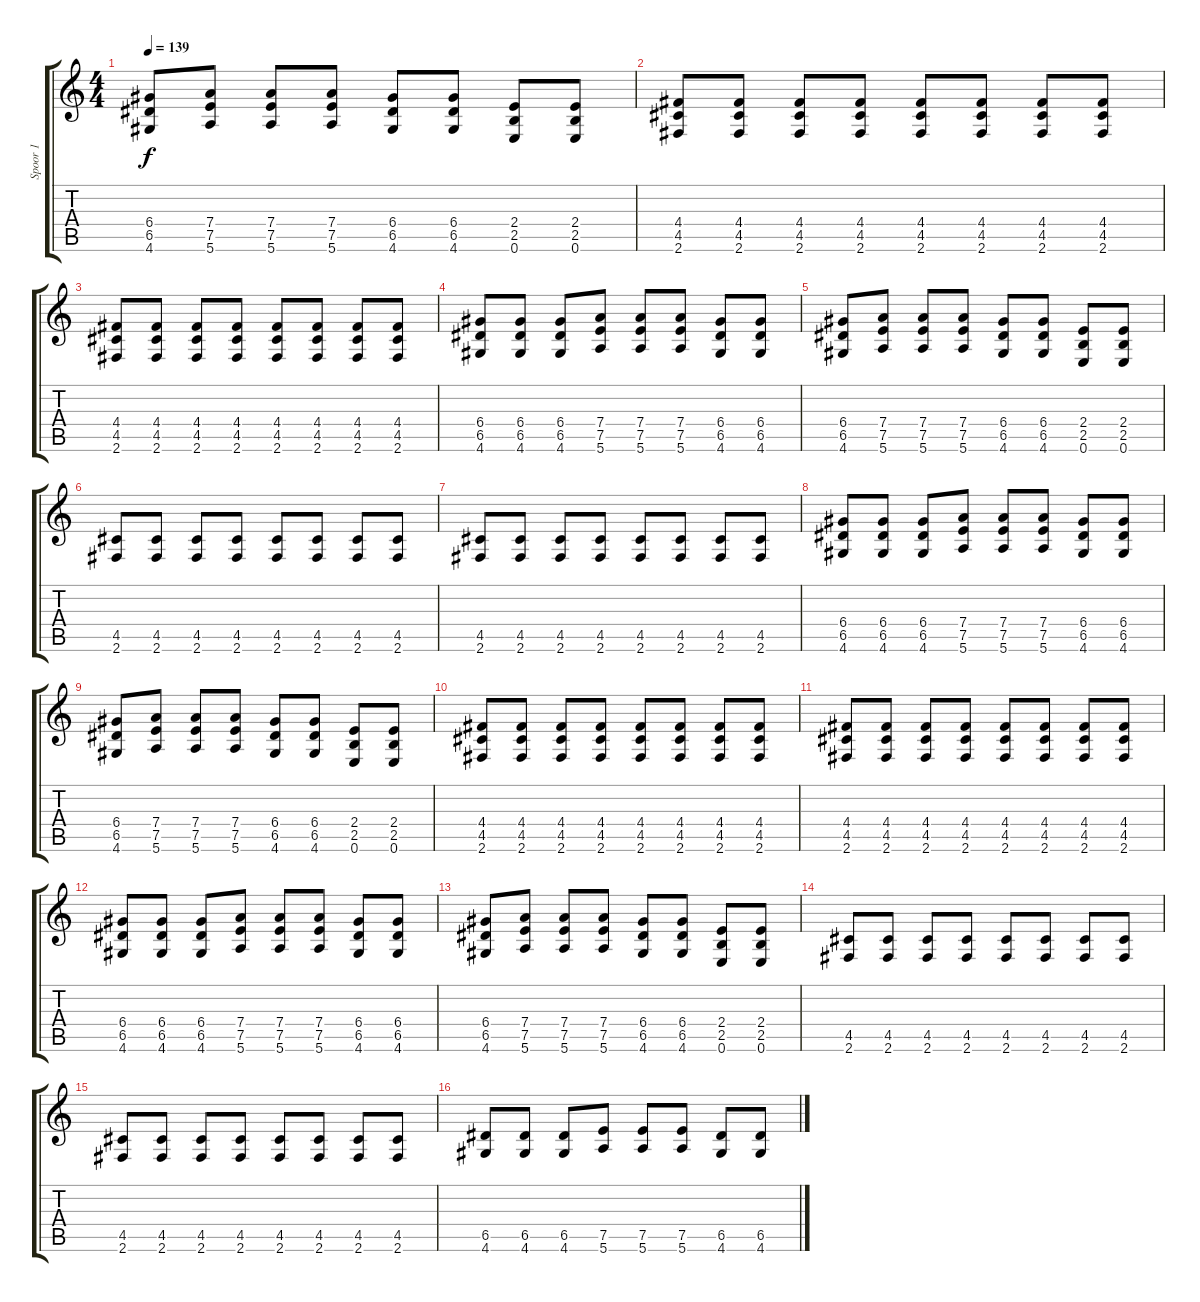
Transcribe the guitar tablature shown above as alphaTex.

\track ("Spoor 1" "Spoor 1") {instrument overdrivenguitar}
\staff {score tabs}
\tuning (E4 B3 G3 D3 A2 E2) {hide}
\ts (4 4)
\tempo 139
\clef g2
\ks c
(6.4 6.5 4.6).8{dy f} (7.4 7.5 5.6).8 (7.4 7.5 5.6).8 (7.4 7.5 5.6).8 (6.4 6.5 4.6).8 (6.4 6.5 4.6).8 (2.4 2.5 0.6).8 (2.4 2.5 0.6).8 |
(4.4 4.5 2.6).8 (4.4 4.5 2.6).8 (4.4 4.5 2.6).8 (4.4 4.5 2.6).8 (4.4 4.5 2.6).8 (4.4 4.5 2.6).8 (4.4 4.5 2.6).8 (4.4 4.5 2.6).8 |
(4.4 4.5 2.6).8 (4.4 4.5 2.6).8 (4.4 4.5 2.6).8 (4.4 4.5 2.6).8 (4.4 4.5 2.6).8 (4.4 4.5 2.6).8 (4.4 4.5 2.6).8 (4.4 4.5 2.6).8 |
(6.4 6.5 4.6).8 (6.4 6.5 4.6).8 (6.4 6.5 4.6).8 (7.4 7.5 5.6).8 (7.4 7.5 5.6).8 (7.4 7.5 5.6).8 (6.4 6.5 4.6).8 (6.4 6.5 4.6).8 |
(6.4 6.5 4.6).8 (7.4 7.5 5.6).8 (7.4 7.5 5.6).8 (7.4 7.5 5.6).8 (6.4 6.5 4.6).8 (6.4 6.5 4.6).8 (2.4 2.5 0.6).8 (2.4 2.5 0.6).8 |
(4.5 2.6).8 (4.5 2.6).8 (4.5 2.6).8 (4.5 2.6).8 (4.5 2.6).8 (4.5 2.6).8 (4.5 2.6).8 (4.5 2.6).8 |
(4.5 2.6).8 (4.5 2.6).8 (4.5 2.6).8 (4.5 2.6).8 (4.5 2.6).8 (4.5 2.6).8 (4.5 2.6).8 (4.5 2.6).8 |
(6.4 6.5 4.6).8 (6.4 6.5 4.6).8 (6.4 6.5 4.6).8 (7.4 7.5 5.6).8 (7.4 7.5 5.6).8 (7.4 7.5 5.6).8 (6.4 6.5 4.6).8 (6.4 6.5 4.6).8 |
(6.4 6.5 4.6).8 (7.4 7.5 5.6).8 (7.4 7.5 5.6).8 (7.4 7.5 5.6).8 (6.4 6.5 4.6).8 (6.4 6.5 4.6).8 (2.4 2.5 0.6).8 (2.4 2.5 0.6).8 |
(4.4 4.5 2.6).8 (4.4 4.5 2.6).8 (4.4 4.5 2.6).8 (4.4 4.5 2.6).8 (4.4 4.5 2.6).8 (4.4 4.5 2.6).8 (4.4 4.5 2.6).8 (4.4 4.5 2.6).8 |
(4.4 4.5 2.6).8 (4.4 4.5 2.6).8 (4.4 4.5 2.6).8 (4.4 4.5 2.6).8 (4.4 4.5 2.6).8 (4.4 4.5 2.6).8 (4.4 4.5 2.6).8 (4.4 4.5 2.6).8 |
(6.4 6.5 4.6).8 (6.4 6.5 4.6).8 (6.4 6.5 4.6).8 (7.4 7.5 5.6).8 (7.4 7.5 5.6).8 (7.4 7.5 5.6).8 (6.4 6.5 4.6).8 (6.4 6.5 4.6).8 |
(6.4 6.5 4.6).8 (7.4 7.5 5.6).8 (7.4 7.5 5.6).8 (7.4 7.5 5.6).8 (6.4 6.5 4.6).8 (6.4 6.5 4.6).8 (2.4 2.5 0.6).8 (2.4 2.5 0.6).8 |
(4.5 2.6).8 (4.5 2.6).8 (4.5 2.6).8 (4.5 2.6).8 (4.5 2.6).8 (4.5 2.6).8 (4.5 2.6).8 (4.5 2.6).8 |
(4.5 2.6).8 (4.5 2.6).8 (4.5 2.6).8 (4.5 2.6).8 (4.5 2.6).8 (4.5 2.6).8 (4.5 2.6).8 (4.5 2.6).8 |
(6.5 4.6).8 (6.5 4.6).8 (6.5 4.6).8 (7.5 5.6).8 (7.5 5.6).8 (7.5 5.6).8 (6.5 4.6).8 (6.5 4.6).8
